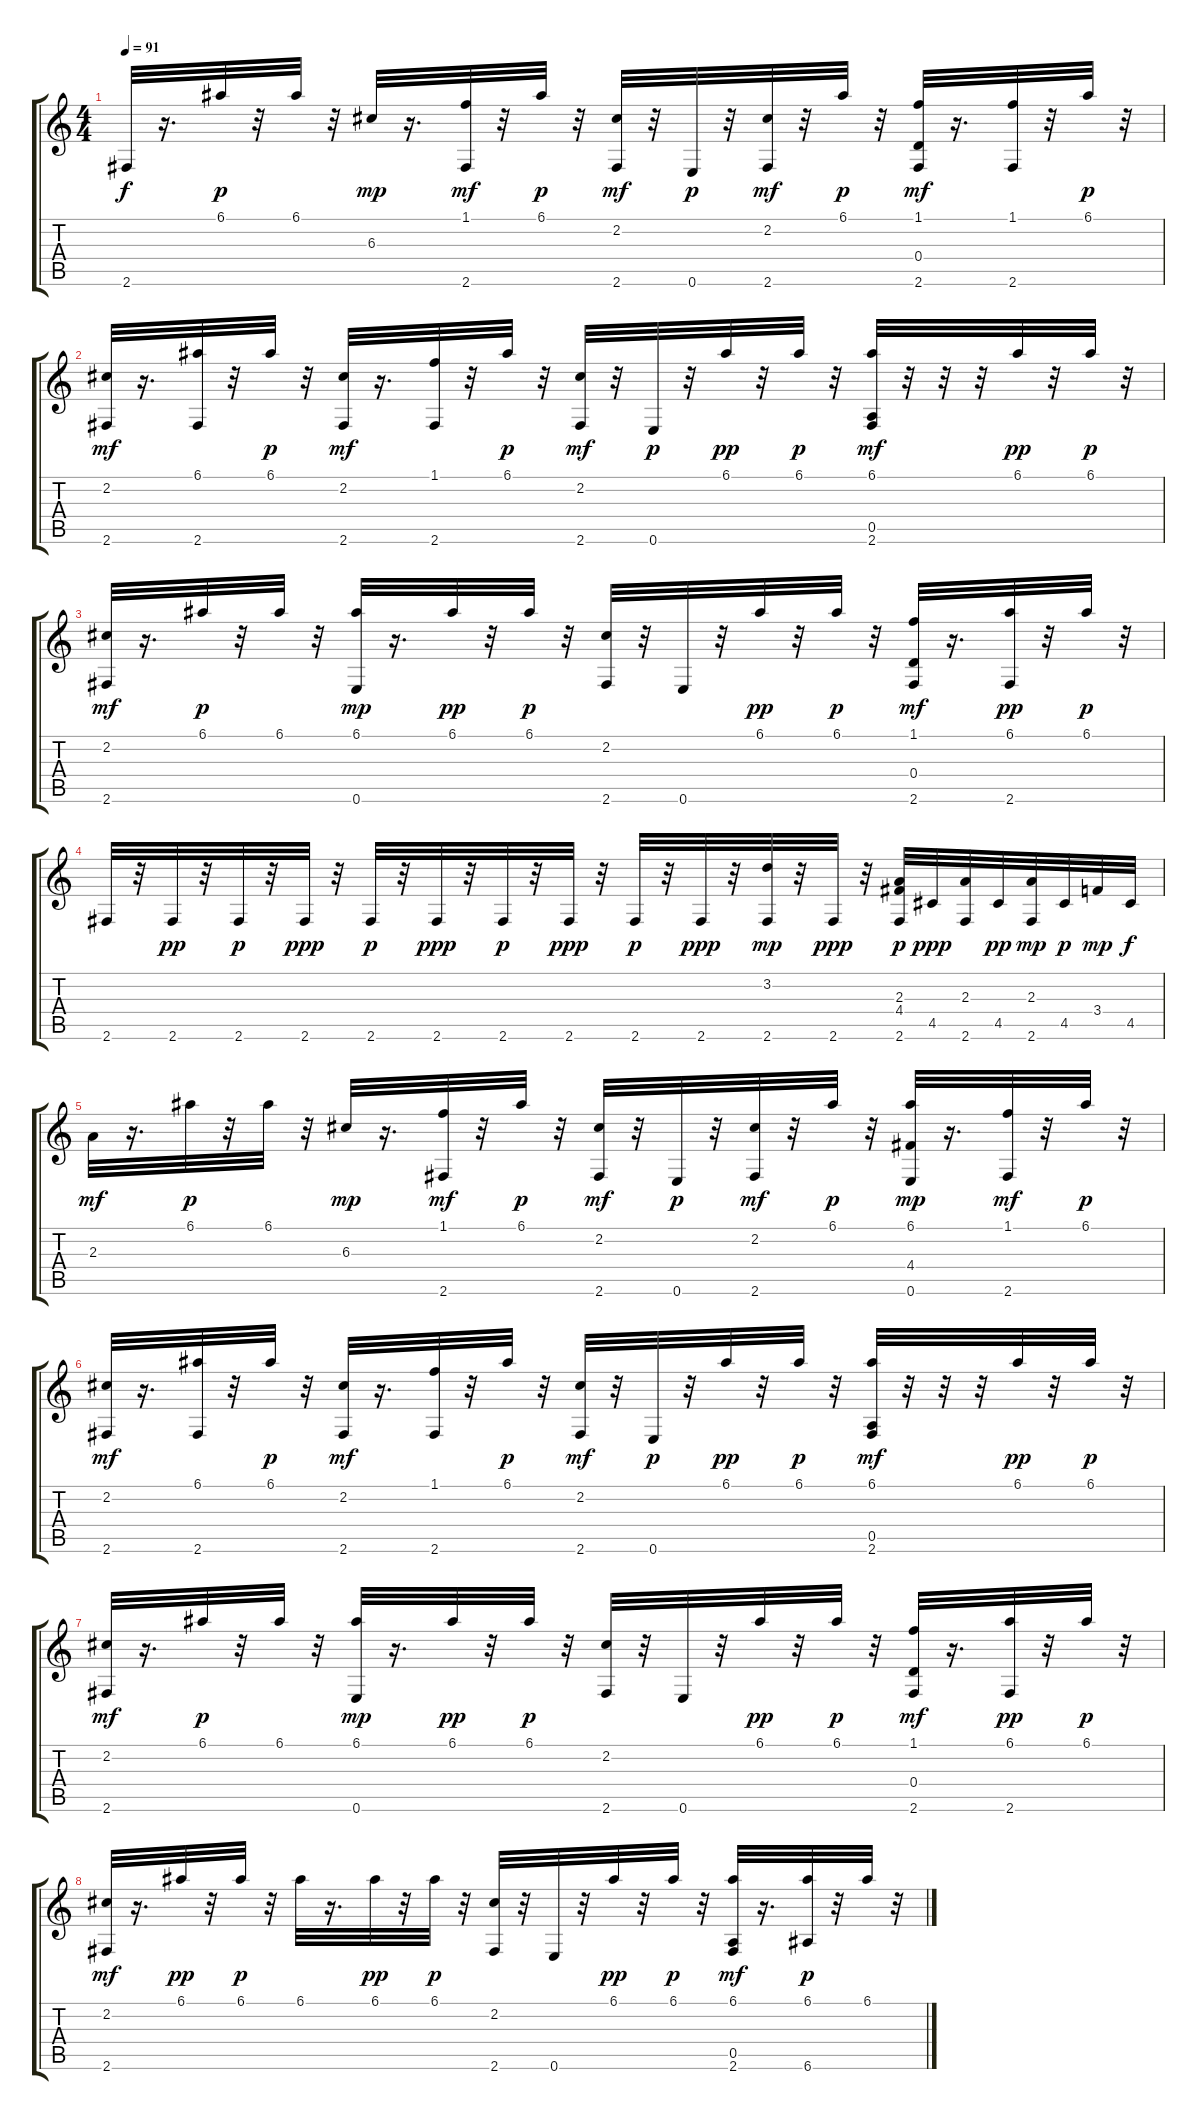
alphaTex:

\track "" {instrument acousticguitarsteel}
\staff {score tabs}
\tuning (E4 B3 G3 D3 A2 E2) {hide}
\ts (4 4)
\tempo 91
\clef g2
\ks c
2.6.32{dy f} r.16{d} 6.1.32{dy p} r.32 6.1.32 r.32 6.3.32{dy mp} r.16{d} (1.1 2.6).32{dy mf} r.32 6.1.32{dy p} r.32 (2.2 2.6).32{dy mf} r.32 0.6.32{dy p} r.32 (2.2 2.6).32{dy mf} r.32 6.1.32{dy p} r.32 (1.1 0.4 2.6).32{dy mf} r.16{d} (1.1 2.6).32 r.32 6.1.32{dy p} r.32 |
(2.2 2.6).32{dy mf} r.16{d} (6.1 2.6).32 r.32 6.1.32{dy p} r.32 (2.2 2.6).32{dy mf} r.16{d} (1.1 2.6).32 r.32 6.1.32{dy p} r.32 (2.2 2.6).32{dy mf} r.32 0.6.32{dy p} r.32 6.1.32{dy pp} r.32 6.1.32{dy p} r.32 (6.1 0.5 2.6).32{dy mf} r.32 r.32 r.32 6.1.32{dy pp} r.32 6.1.32{dy p} r.32 |
(2.2 2.6).32{dy mf} r.16{d} 6.1.32{dy p} r.32 6.1.32 r.32 (6.1 0.6).32{dy mp} r.16{d} 6.1.32{dy pp} r.32 6.1.32{dy p} r.32 (2.2 2.6).32 r.32 0.6.32 r.32 6.1.32{dy pp} r.32 6.1.32{dy p} r.32 (1.1 0.4 2.6).32{dy mf} r.16{d} (6.1 2.6).32{dy pp} r.32 6.1.32{dy p} r.32 |
2.6.32{instrument acousticguitarsteel} r.32 2.6.32{dy pp} r.32 2.6.32{dy p} r.32 2.6.32{dy ppp} r.32 2.6.32{dy p} r.32 2.6.32{dy ppp} r.32 2.6.32{dy p} r.32 2.6.32{dy ppp} r.32 2.6.32{dy p} r.32 2.6.32{dy ppp} r.32 (3.2 2.6).32{dy mp} r.32 2.6.32{dy ppp} r.32 (2.3 4.4 2.6).32{dy p} 4.5.32{dy ppp} (2.3 2.6).32{instrument acousticgrandpiano} 4.5.32{dy pp} (2.3 2.6).32{dy mp} 4.5.32{dy p} 3.4.32{dy mp} 4.5.32{dy f} |
2.3.32{dy mf} r.16{d} 6.1.32{dy p} r.32 6.1.32 r.32 6.3.32{dy mp} r.16{d} (1.1 2.6).32{dy mf} r.32 6.1.32{dy p} r.32 (2.2 2.6).32{dy mf} r.32 0.6.32{dy p} r.32 (2.2 2.6).32{dy mf} r.32 6.1.32{dy p} r.32 (6.1 4.4 0.6).32{dy mp} r.16{d} (1.1 2.6).32{dy mf} r.32 6.1.32{dy p} r.32 |
(2.2 2.6).32{dy mf} r.16{d} (6.1 2.6).32 r.32 6.1.32{dy p} r.32 (2.2 2.6).32{dy mf} r.16{d} (1.1 2.6).32 r.32 6.1.32{dy p} r.32 (2.2 2.6).32{dy mf} r.32 0.6.32{dy p} r.32 6.1.32{dy pp} r.32 6.1.32{dy p} r.32 (6.1 0.5 2.6).32{dy mf} r.32 r.32 r.32 6.1.32{dy pp} r.32 6.1.32{dy p} r.32 |
(2.2 2.6).32{dy mf} r.16{d} 6.1.32{dy p} r.32 6.1.32 r.32 (6.1 0.6).32{dy mp} r.16{d} 6.1.32{dy pp} r.32 6.1.32{dy p} r.32 (2.2 2.6).32 r.32 0.6.32 r.32 6.1.32{dy pp} r.32 6.1.32{dy p} r.32 (1.1 0.4 2.6).32{dy mf} r.16{d} (6.1 2.6).32{dy pp} r.32 6.1.32{dy p} r.32 |
(2.2 2.6).32{dy mf} r.16{d} 6.1.32{dy pp} r.32 6.1.32{dy p} r.32 6.1.32 r.16{d} 6.1.32{dy pp} r.32 6.1.32{dy p} r.32 (2.2 2.6).32 r.32 0.6.32 r.32 6.1.32{dy pp} r.32 6.1.32{dy p} r.32 (6.1 0.5 2.6).32{dy mf} r.16{d} (6.1 6.6).32{dy p} r.32 6.1.32 r.32
